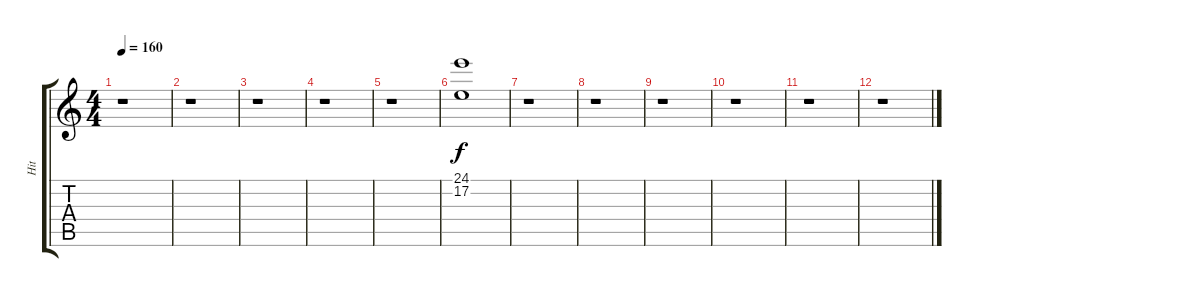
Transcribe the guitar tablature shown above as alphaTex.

\track ("Hit" "Hit") {instrument orchestrahit}
\staff {score tabs}
\tuning (E4 B3 G3 D3 A2 E2) {hide}
\ts (4 4)
\tempo 160
\clef g2
\ks c
r.1{dy f} |
r.1 |
r.1 |
r.1 |
r.1 |
(24.1 17.2).1 |
r.1 |
r.1 |
r.1 |
r.1 |
r.1 |
r.1
